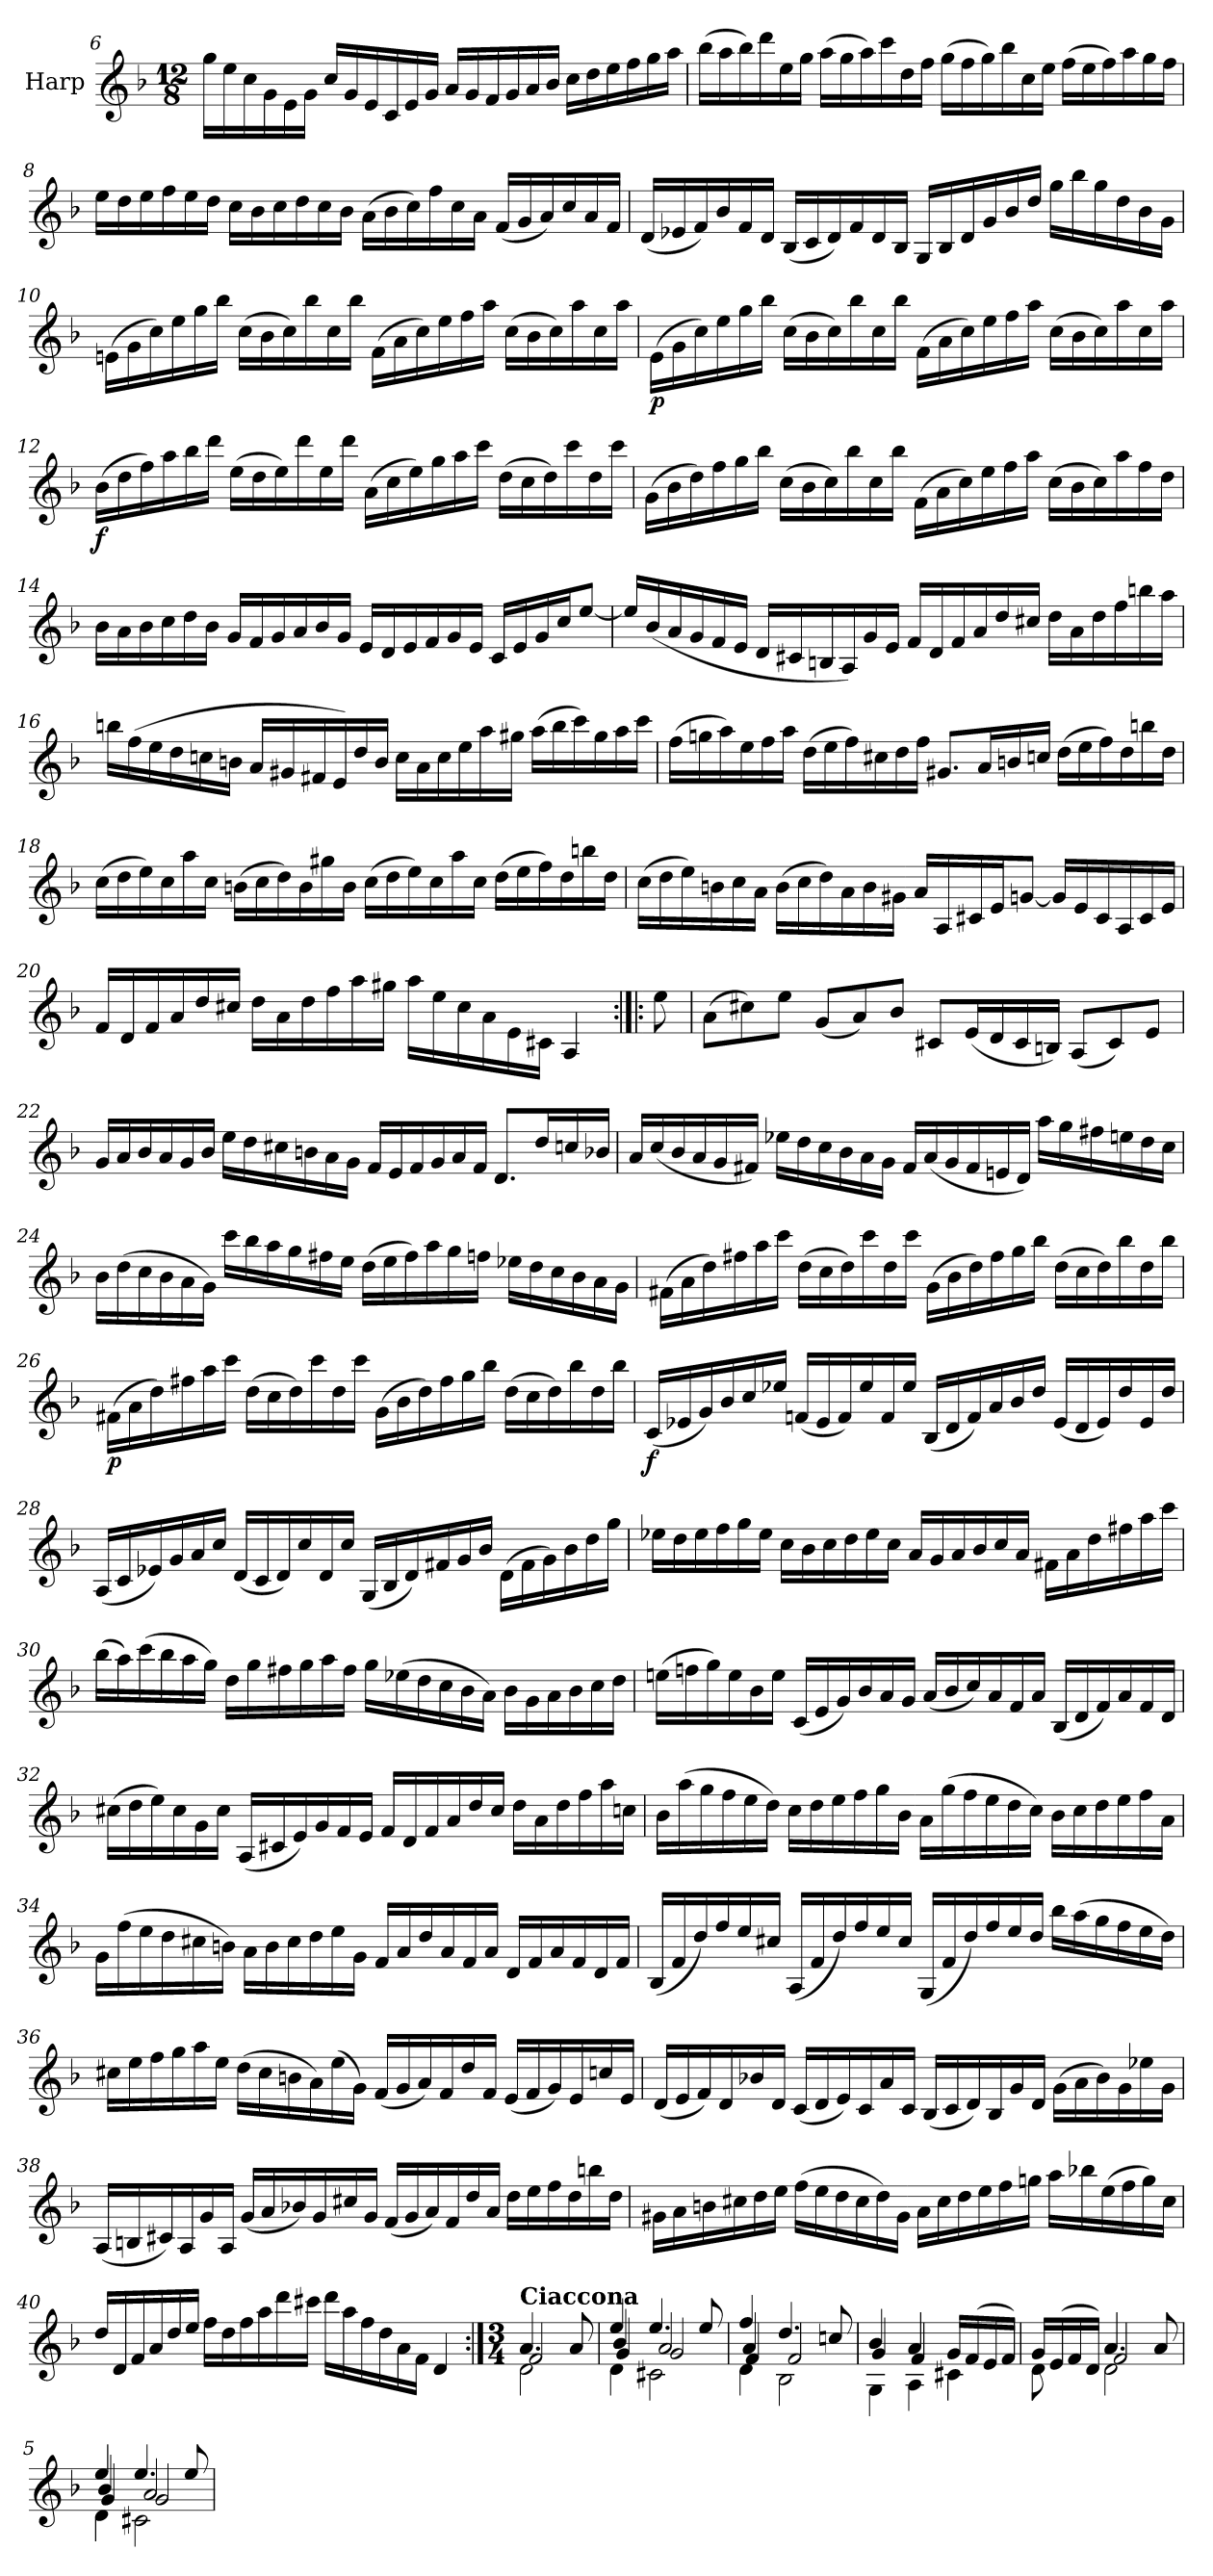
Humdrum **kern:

**kern	**dynam
*part1	*part1
*staff1	*staff1
*I"Harp	*
*I'Hrp.	*
*clefG2	*
*k[b-]	*
*M12/8	*
=6	=6
16gg\LL	.
16ee\	.
16cc\	.
16g\	.
16e\	.
16g\JJ	.
16cc/LL	.
16g/	.
16e/	.
16c/	.
16e/	.
16g/JJ	.
16a/LL	.
16g/	.
16f/	.
16g/	.
16a/	.
16b-/JJ	.
16cc\LL	.
16dd\	.
16ee\	.
16ff\	.
16gg\	.
16aa\JJ	.
!!LO:LB:g=z
=7	=7
(>16bb-\LL	.
16aa\	.
16bb-\)	.
16ddd\	.
16ee\	.
16gg\JJ	.
(>16aa\LL	.
16gg\	.
16aa\)	.
16ccc\	.
16dd\	.
16ff\JJ	.
(>16gg\LL	.
16ff\	.
16gg\)	.
16bb-\	.
16cc\	.
16ee\JJ	.
(>16ff\LL	.
16ee\	.
16ff\)	.
16aa\	.
16gg\	.
16ff\JJ	.
!!LO:LB:g=z
=8	=8
16ee\LL	.
16dd\	.
16ee\	.
16ff\	.
16ee\	.
16dd\JJ	.
16cc\LL	.
16b-\	.
16cc\	.
16dd\	.
16cc\	.
16b-\JJ	.
(>16a\LL	.
16b-\	.
16cc\)	.
16ff\	.
16cc\	.
16a\JJ	.
(<16f/LL	.
16g/	.
16a/)	.
16cc/	.
16a/	.
16f/JJ	.
!!LO:LB:g=z
=9	=9
(<16d/LL	.
16e-X/	.
16f/)	.
16b-/	.
16f/	.
16d/JJ	.
(<16B-/LL	.
16c/	.
16d/)	.
16f/	.
16d/	.
16B-/JJ	.
16G/LL	.
16B-/	.
16d/	.
16g/	.
16b-/	.
16dd/JJ	.
16gg\LL	.
16bb-\	.
16gg\	.
16dd\	.
16b-\	.
16g\JJ	.
!!LO:LB:g=z
=10	=10
(>16en\LL	.
16g\	.
16cc\)	.
16ee\	.
16gg\	.
16bb-\JJ	.
(>16cc\LL	.
16b-\	.
16cc\)	.
16bb-\	.
16cc\	.
16bb-\JJ	.
(>16f\LL	.
16a\	.
16cc\)	.
16ee\	.
16ff\	.
16aa\JJ	.
(>16cc\LL	.
16b-\	.
16cc\)	.
16aa\	.
16cc\	.
16aa\JJ	.
!!LO:LB:g=z
=11	=11
!	!LO:DY:b
(>16e\LL	p
16g\	.
16cc\)	.
16ee\	.
16gg\	.
16bb-\JJ	.
(>16cc\LL	.
16b-\	.
16cc\)	.
16bb-\	.
16cc\	.
16bb-\JJ	.
(>16f\LL	.
16a\	.
16cc\)	.
16ee\	.
16ff\	.
16aa\JJ	.
(>16cc\LL	.
16b-\	.
16cc\)	.
16aa\	.
16cc\	.
16aa\JJ	.
!!LO:LB:g=z
=12	=12
!	!LO:DY:b
(>16b-\LL	f
16dd\	.
16ff\)	.
16aa\	.
16bb-\	.
16ddd\JJ	.
(>16ee\LL	.
16dd\	.
16ee\)	.
16ddd\	.
16ee\	.
16ddd\JJ	.
(>16a\LL	.
16cc\	.
16ee\)	.
16gg\	.
16aa\	.
16ccc\JJ	.
(>16dd\LL	.
16cc\	.
16dd\)	.
16ccc\	.
16dd\	.
16ccc\JJ	.
!!LO:LB:g=z
=13	=13
(>16g\LL	.
16b-\	.
16dd\)	.
16ff\	.
16gg\	.
16bb-\JJ	.
(>16cc\LL	.
16b-\	.
16cc\)	.
16bb-\	.
16cc\	.
16bb-\JJ	.
(>16f\LL	.
16a\	.
16cc\)	.
16ee\	.
16ff\	.
16aa\JJ	.
(>16cc\LL	.
16b-\	.
16cc\)	.
16aa\	.
16ff\	.
16dd\JJ	.
=14	=14
16b-\LL	.
16a\	.
16b-\	.
16cc\	.
16dd\	.
16b-\JJ	.
16g/LL	.
16f/	.
16g/	.
16a/	.
16b-/	.
16g/JJ	.
16e/LL	.
16d/	.
16e/	.
16f/	.
16g/	.
16e/JJ	.
16c/LL	.
16e/	.
16g/	.
16cc/J	.
[8ee/J	.
!!LO:PB:g=z
=15	=15
16ee/LL]	.
(<16b-/	.
16a/	.
16g/	.
16f/	.
16e/JJ	.
16d/LL	.
16c#X/	.
16Bn/	.
16A/)	.
16g/	.
16e/JJ	.
16f/LL	.
16d/	.
16f/	.
16a/	.
16dd/	.
16cc#X/JJ	.
16dd\LL	.
16a\	.
16dd\	.
16ff\	.
16bbn\	.
16aa\JJ	.
!!LO:LB:g=z
=16	=16
16bbn\LL	.
(>16ff\	.
16ee\	.
16dd\	.
16ccn\	.
16bn\JJ	.
16a/LL	.
16g#X/	.
16f#X/	.
16e/)	.
16dd/	.
16b/JJ	.
16cc\LL	.
16a\	.
16cc\	.
16ee\	.
16aa\	.
16gg#X\JJ	.
(>16aa\LL	.
16bb\	.
16ccc\)	.
16gg#\	.
16aa\	.
16ccc\JJ	.
!!LO:LB:g=z
=17	=17
(>16ff\LL	.
16ggn\	.
16aa\)	.
16ee\	.
16ff\	.
16aa\JJ	.
(>16dd\LL	.
16ee\	.
16ff\)	.
16cc#X\	.
16dd\	.
16ff\JJ	.
8.g#X/L	.
16a/L	.
16bn/	.
16ccn/JJ	.
(>16dd\LL	.
16ee\	.
16ff\)	.
16dd\	.
16bbn\	.
16dd\JJ	.
!!LO:LB:g=z
=18	=18
(>16cc\LL	.
16dd\	.
16ee\)	.
16cc\	.
16aa\	.
16cc\JJ	.
(>16bn\LL	.
16cc\	.
16dd\)	.
16b\	.
16gg#X\	.
16b\JJ	.
(>16cc\LL	.
16dd\	.
16ee\)	.
16cc\	.
16aa\	.
16cc\JJ	.
(>16dd\LL	.
16ee\	.
16ff\)	.
16dd\	.
16bbn\	.
16dd\JJ	.
!!LO:LB:g=z
=19	=19
(>16cc\LL	.
16dd\	.
16ee\)	.
16bn\	.
16cc\	.
16a\JJ	.
(>16b\LL	.
16cc\	.
16dd\)	.
16a\	.
16b\	.
16g#X\JJ	.
16a/LL	.
16A/	.
16c#X/	.
16e/J	.
[8gn/J	.
16g/LL]	.
16e/	.
16c#/	.
16A/	.
16c#/	.
16e/JJ	.
!!LO:LB:g=z
=20	=20
16f/LL	.
16d/	.
16f/	.
16a/	.
16dd/	.
16cc#X/JJ	.
16dd\LL	.
16a\	.
16dd\	.
16ff\	.
16aa\	.
16gg#X\JJ	.
16aa\LL	.
16ee\	.
16cc#\	.
16a\	.
16e\	.
16c#X\JJ	.
4A/	.
=20X1:|!|:	=20X1:|!|:
8ee\	.
=21	=21
(>8a\L	.
8cc#X\)	.
8ee\J	.
(<8g/L	.
8a/)	.
8b-/J	.
8c#X/L	.
(<16e/L	.
16d/	.
16c#/	.
16Bn/JJ)	.
(<8A/L	.
8c#/)	.
8e/J	.
!!LO:LB:g=z
=22	=22
16g/LL	.
16a/	.
16b-/	.
16a/	.
16g/	.
16b-/JJ	.
16ee\LL	.
16dd\	.
16cc#X\	.
16bn\	.
16a\	.
16g\JJ	.
16f/LL	.
16e/	.
16f/	.
16g/	.
16a/	.
16f/JJ	.
8.d/L	.
16dd/L	.
16ccn/	.
16b-X/JJ	.
!!LO:LB:g=z
=23	=23
16a/LL	.
(<16cc/	.
16b-/	.
16a/	.
16g/	.
16f#X/JJ)	.
16ee-X\LL	.
16dd\	.
16cc\	.
16b-\	.
16a\	.
16g\JJ	.
16f#/LL	.
(<16a/	.
16g/	.
16f#/	.
16en/	.
16d/JJ)	.
16aa\LL	.
16gg\	.
16ff#X\	.
16een\	.
16dd\	.
16cc\JJ	.
!!LO:LB:g=z
=24	=24
16b-\LL	.
(>16dd\	.
16cc\	.
16b-\	.
16a\	.
16g\JJ)	.
16ccc\LL	.
16bb-\	.
16aa\	.
16gg\	.
16ff#X\	.
16ee\JJ	.
(>16dd\LL	.
16ee\	.
16ff#\)	.
16aa\	.
16gg\	.
16ffn\JJ	.
16ee-X\LL	.
16dd\	.
16cc\	.
16b-\	.
16a\	.
16g\JJ	.
!!LO:LB:g=z
=25	=25
(>16f#X\LL	.
16a\	.
16dd\)	.
16ff#X\	.
16aa\	.
16ccc\JJ	.
(>16dd\LL	.
16cc\	.
16dd\)	.
16ccc\	.
16dd\	.
16ccc\JJ	.
(>16g\LL	.
16b-\	.
16dd\)	.
16ff#\	.
16gg\	.
16bb-\JJ	.
(>16dd\LL	.
16cc\	.
16dd\)	.
16bb-\	.
16dd\	.
16bb-\JJ	.
!!LO:LB:g=z
=26	=26
!	!LO:DY:b
(>16f#X\LL	p
16a\	.
16dd\)	.
16ff#X\	.
16aa\	.
16ccc\JJ	.
(>16dd\LL	.
16cc\	.
16dd\)	.
16ccc\	.
16dd\	.
16ccc\JJ	.
(>16g\LL	.
16b-\	.
16dd\)	.
16ff#\	.
16gg\	.
16bb-\JJ	.
(>16dd\LL	.
16cc\	.
16dd\)	.
16bb-\	.
16dd\	.
16bb-\JJ	.
!!LO:PB:g=z
=27	=27
!	!LO:DY:b
(<16c/LL	f
16e-X/	.
16g/)	.
16b-/	.
16cc/	.
16ee-X/JJ	.
(<16fn/LL	.
16e-/	.
16f/)	.
16ee-/	.
16f/	.
16ee-/JJ	.
(<16B-/LL	.
16d/	.
16f/)	.
16a/	.
16b-/	.
16dd/JJ	.
(<16e-/LL	.
16d/	.
16e-/)	.
16dd/	.
16e-/	.
16dd/JJ	.
!!LO:LB:g=z
=28	=28
(<16A/LL	.
16c/	.
16e-X/)	.
16g/	.
16a/	.
16cc/JJ	.
(<16d/LL	.
16c/	.
16d/)	.
16cc/	.
16d/	.
16cc/JJ	.
(<16G/LL	.
16B-/	.
16d/)	.
16f#X/	.
16g/	.
16b-/JJ	.
(>16d\LL	.
16f#\	.
16g\)	.
16b-\	.
16dd\	.
16gg\JJ	.
!!LO:LB:g=z
=29	=29
16ee-X\LL	.
16dd\	.
16ee-\	.
16ff\	.
16gg\	.
16ee-\JJ	.
16cc\LL	.
16b-\	.
16cc\	.
16dd\	.
16ee-\	.
16cc\JJ	.
16a/LL	.
16g/	.
16a/	.
16b-/	.
16cc/	.
16a/JJ	.
16f#X\LL	.
16a\	.
16dd\	.
16ff#X\	.
16aa\	.
16ccc\JJ	.
!!LO:LB:g=z
=30	=30
(>16bb-\LL	.
16aa\)	.
(>16ccc\	.
16bb-\	.
16aa\	.
16gg\JJ)	.
16dd\LL	.
16gg\	.
16ff#X\	.
16gg\	.
16aa\	.
16ff#\JJ	.
16gg\LL	.
(>16ee-X\	.
16dd\	.
16cc\	.
16b-\	.
16a\JJ)	.
16b-\LL	.
16g\	.
16a\	.
16b-\	.
16cc\	.
16dd\JJ	.
!!LO:LB:g=z
=31	=31
(>16een\LL	.
16ffn\	.
16gg\)	.
16ee\	.
16b-\	.
16ee\JJ	.
(<16c/LL	.
16e/	.
16g/)	.
16b-/	.
16a/	.
16g/JJ	.
(<16a/LL	.
16b-/	.
16cc/)	.
16a/	.
16f/	.
16a/JJ	.
(<16B-/LL	.
16d/	.
16f/)	.
16a/	.
16f/	.
16d/JJ	.
!!LO:LB:g=z
=32	=32
(>16cc#X\LL	.
16dd\	.
16ee\)	.
16cc#\	.
16g\	.
16cc#\JJ	.
(<16A/LL	.
16c#X/	.
16e/)	.
16g/	.
16f/	.
16e/JJ	.
16f/LL	.
16d/	.
16f/	.
16a/	.
16dd/	.
16cc#/JJ	.
16dd\LL	.
16a\	.
16dd\	.
16ff\	.
16aa\	.
16ccn\JJ	.
!!LO:LB:g=z
=33	=33
16b-\LL	.
(>16aa\	.
16gg\	.
16ff\	.
16ee\	.
16dd\JJ)	.
16cc\LL	.
16dd\	.
16ee\	.
16ff\	.
16gg\	.
16b-\JJ	.
16a\LL	.
(>16gg\	.
16ff\	.
16ee\	.
16dd\	.
16cc\JJ)	.
16b-\LL	.
16cc\	.
16dd\	.
16ee\	.
16ff\	.
16a\JJ	.
!!LO:LB:g=z
=34	=34
16g\LL	.
(>16ff\	.
16ee\	.
16dd\	.
16cc#X\	.
16bn\JJ)	.
16a\LL	.
16b\	.
16cc#\	.
16dd\	.
16ee\	.
16g\JJ	.
16f/LL	.
16a/	.
16dd/	.
16a/	.
16f/	.
16a/JJ	.
16d/LL	.
16f/	.
16a/	.
16f/	.
16d/	.
16f/JJ	.
!!LO:LB:g=z
=35	=35
(<16B-/LL	.
16f/	.
16dd/)	.
16ff/	.
16ee/	.
16cc#X/JJ	.
(<16A/LL	.
16f/	.
16dd/)	.
16ff/	.
16ee/	.
16cc#/JJ	.
(<16G/LL	.
16f/	.
16dd/)	.
16ff/	.
16ee/	.
16dd/JJ	.
16bb-\LL	.
(>16aa\	.
16gg\	.
16ff\	.
16ee\	.
16dd\JJ)	.
!!LO:LB:g=z
=36	=36
16cc#X\LL	.
16ee\	.
16ff\	.
16gg\	.
16aa\	.
16ee\JJ	.
(>16dd\LL	.
16cc#\	.
16bn\	.
16a\)	.
(>16ee\	.
16g\JJ)	.
(<16f/LL	.
16g/	.
16a/)	.
16f/	.
16dd/	.
16f/JJ	.
(<16e/LL	.
16f/	.
16g/)	.
16e/	.
16ccn/	.
16e/JJ	.
!!LO:LB:g=z
=37	=37
(<16d/LL	.
16e/	.
16f/)	.
16d/	.
16b-X/	.
16d/JJ	.
(<16c/LL	.
16d/	.
16e/)	.
16c/	.
16a/	.
16c/JJ	.
(<16B-/LL	.
16c/	.
16d/)	.
16B-/	.
16g/	.
16d/JJ	.
(>16g\LL	.
16a\	.
16b-\)	.
16g\	.
16ee-X\	.
16g\JJ	.
!!LO:PB:g=z
=38	=38
(<16A/LL	.
16Bn/	.
16c#X/)	.
16A/	.
16g/	.
16A/JJ	.
(<16g/LL	.
16a/	.
16b-X/)	.
16g/	.
16cc#X/	.
16g/JJ	.
(<16f/LL	.
16g/	.
16a/)	.
16f/	.
16dd/	.
16a/JJ	.
16dd\LL	.
16ee\	.
16ff\	.
16dd\	.
16bbn\	.
16dd\JJ	.
!!LO:LB:g=z
=39	=39
16g#X\LL	.
16a\	.
16bn\	.
16cc#X\	.
16dd\	.
16ee\JJ	.
(>16ff\LL	.
16ee\	.
16dd\	.
16cc#\	.
16dd\)	.
16g#\JJ	.
16a\LL	.
16cc#\	.
16dd\	.
16ee\	.
16ff\	.
16ggn\JJ	.
16aa\LL	.
16bb-X\	.
(>16ee\	.
16ff\	.
16gg\)	.
16cc#\JJ	.
!!LO:LB:g=z
=40	=40
16dd/LL	.
16d/	.
16f/	.
16a/	.
16dd/	.
16ee/JJ	.
16ff\LL	.
16dd\	.
16ff\	.
16aa\	.
16ddd\	.
16ccc#X\JJ	.
16ddd\LL	.
16aa\	.
16ff\	.
16dd\	.
16a\	.
16f\JJ	.
4d/	.
!!LO:PB:g=z
=:|!	=:|!
*M3/4	*
*^	*
*	*^	*
!LO:TX:a:B:t=Ciaccona	!	!	!
4.a/	2d\	2f/	.
8a/	.	.	.
=1	=1	=1	=1
*	*	*^	*
4ee/	4d\	4b-/	4g/	.
4.ee/	2c#X\	2a/	2g/	.
8ee/	.	.	.	.
=2	=2	=2	=2	=2
4ff/	4d\	4a/	4f/	.
4.dd/	2B-\	2f/	2ryy	.
8ccn/	.	.	.	.
*	*	*v	*v	*
=3	=3	=3	=3
4b-/	4G\	4g/	.
4a/	4A\	4f/	.
16g/LL	4c#X\	4ryy	.
(>16f/	.	.	.
16e/	.	.	.
16f/JJ)	.	.	.
=4	=4	=4	=4
16g/LL	8d\	4ryy	.
(>16e/	.	.	.
16f/	8ryy	.	.
16d/JJ)	.	.	.
4.a/	2d\	2f/	.
8a/	.	.	.
=5	=5	=5	=5
*	*	*^	*
4ee/	4d\	4b-/	4g/	.
4.ee/	2c#X\	2a/	2g/	.
8ee/	.	.	.	.
*v	*v	*v	*v	*
=	=
*-	*-
